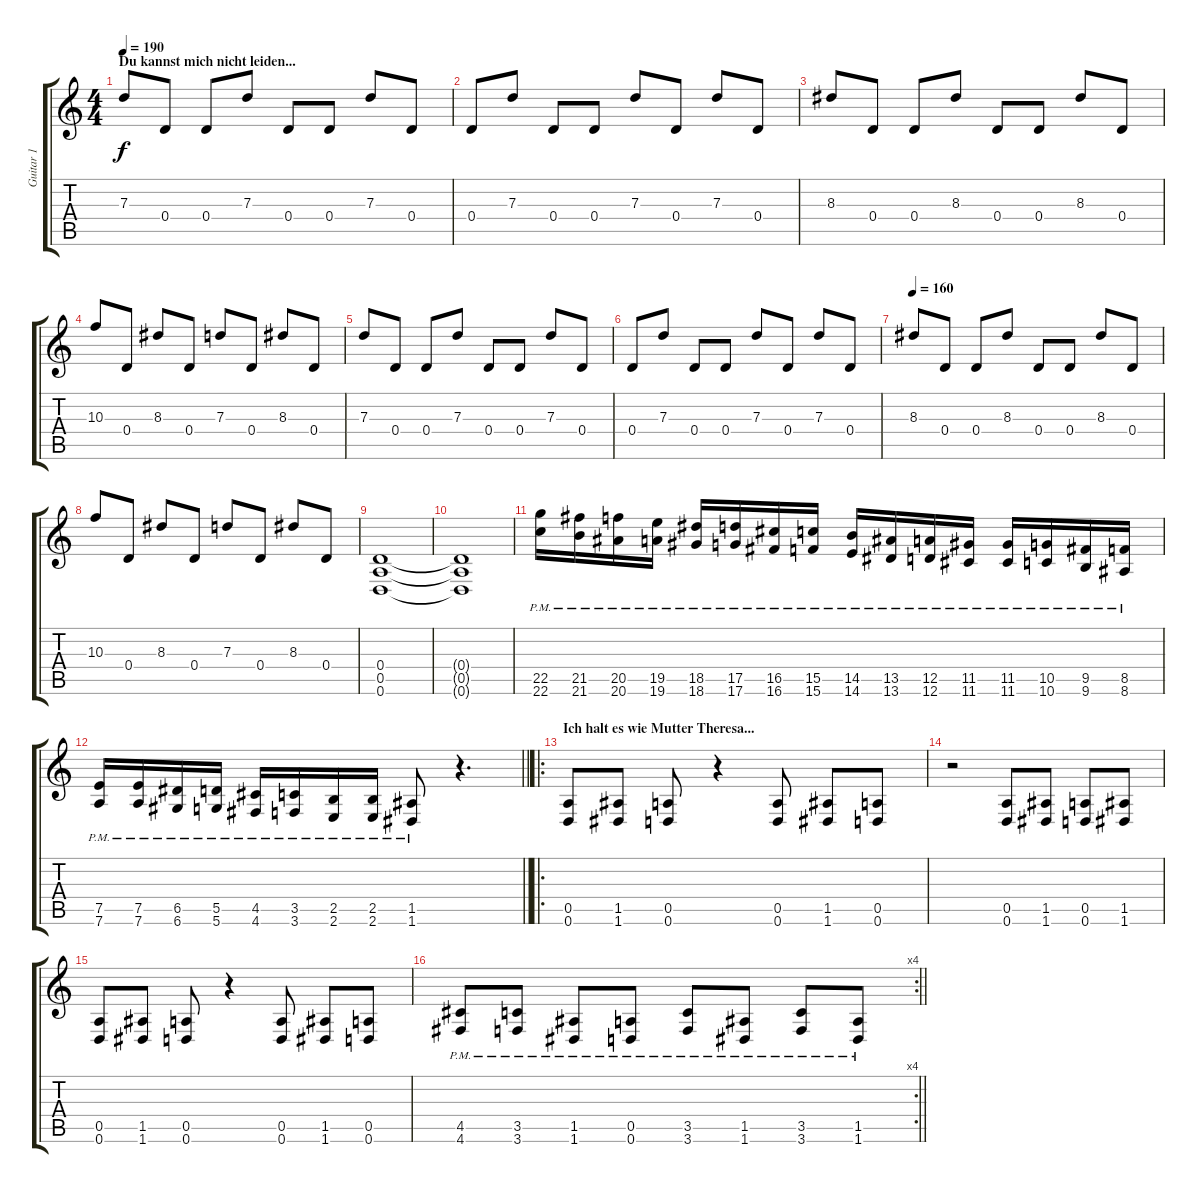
\track ("Guitar 1" "Guitar 1") {instrument distortionguitar}
\staff {score tabs}
\tuning (E4 B3 G3 D3 A2 D2) {hide}
\ts (4 4)
\section ("" "Du kannst mich nicht leiden...")
\tempo 190
\clef g2
\ks c
7.3.8{dy f} 0.4.8 0.4.8 7.3.8 0.4.8 0.4.8 7.3.8 0.4.8 |
0.4.8 7.3.8 0.4.8 0.4.8 7.3.8 0.4.8 7.3.8 0.4.8 |
8.3.8 0.4.8 0.4.8 8.3.8 0.4.8 0.4.8 8.3.8 0.4.8 |
10.3.8 0.4.8 8.3.8 0.4.8 7.3.8 0.4.8 8.3.8 0.4.8 |
7.3.8 0.4.8 0.4.8 7.3.8 0.4.8 0.4.8 7.3.8 0.4.8 |
0.4.8 7.3.8 0.4.8 0.4.8 7.3.8 0.4.8 7.3.8 0.4.8 |
\tempo 160
8.3.8 0.4.8 0.4.8 8.3.8 0.4.8 0.4.8 8.3.8 0.4.8 |
10.3.8 0.4.8 8.3.8 0.4.8 7.3.8 0.4.8 8.3.8 0.4.8 |
(0.4 0.5 0.6).1 |
(0.4{t} 0.5{t} 0.6{t}).1 |
(22.5{pm} 22.6{pm}).16 (21.5{pm} 21.6{pm}).16 (20.5{pm} 20.6{pm}).16 (19.5{pm} 19.6{pm}).16 (18.5{pm} 18.6{pm}).16 (17.5{pm} 17.6{pm}).16 (16.5{pm} 16.6{pm}).16 (15.5{pm} 15.6{pm}).16 (14.5{pm} 14.6{pm}).16 (13.5{pm} 13.6{pm}).16 (12.5{pm} 12.6{pm}).16 (11.5{pm} 11.6{pm}).16 (11.5{pm} 11.6{pm}).16 (10.5{pm} 10.6{pm}).16 (9.5{pm} 9.6{pm}).16 (8.5{pm} 8.6{pm}).16 |
\barLineRight lightlight
(7.5{pm} 7.6{pm}).16 (7.5{pm} 7.6{pm}).16 (6.5{pm} 6.6{pm}).16 (5.5{pm} 5.6{pm}).16 (4.5{pm} 4.6{pm}).16 (3.5{pm} 3.6{pm}).16 (2.5{pm} 2.6{pm}).16 (2.5{pm} 2.6{pm}).16 (1.5{pm} 1.6{pm}).8 r.4{d} |
\ro
\section ("" "Ich halt es wie Mutter Theresa...")
(0.5 0.6).8 (1.5 1.6).8 (0.5 0.6).8 r.4 (0.5 0.6).8 (1.5 1.6).8 (0.5 0.6).8 |
r.2 (0.5 0.6).8 (1.5 1.6).8 (0.5 0.6).8 (1.5 1.6).8 |
(0.5 0.6).8 (1.5 1.6).8 (0.5 0.6).8 r.4 (0.5 0.6).8 (1.5 1.6).8 (0.5 0.6).8 |
\rc 4
\barLineRight lightlight
(4.5{pm} 4.6{pm}).8 (3.5{pm} 3.6{pm}).8 (1.5{pm} 1.6{pm}).8 (0.5{pm} 0.6{pm}).8 (3.5{pm} 3.6{pm}).8 (1.5{pm} 1.6{pm}).8 (3.5{pm} 3.6{pm}).8 (1.5{pm} 1.6{pm}).8
